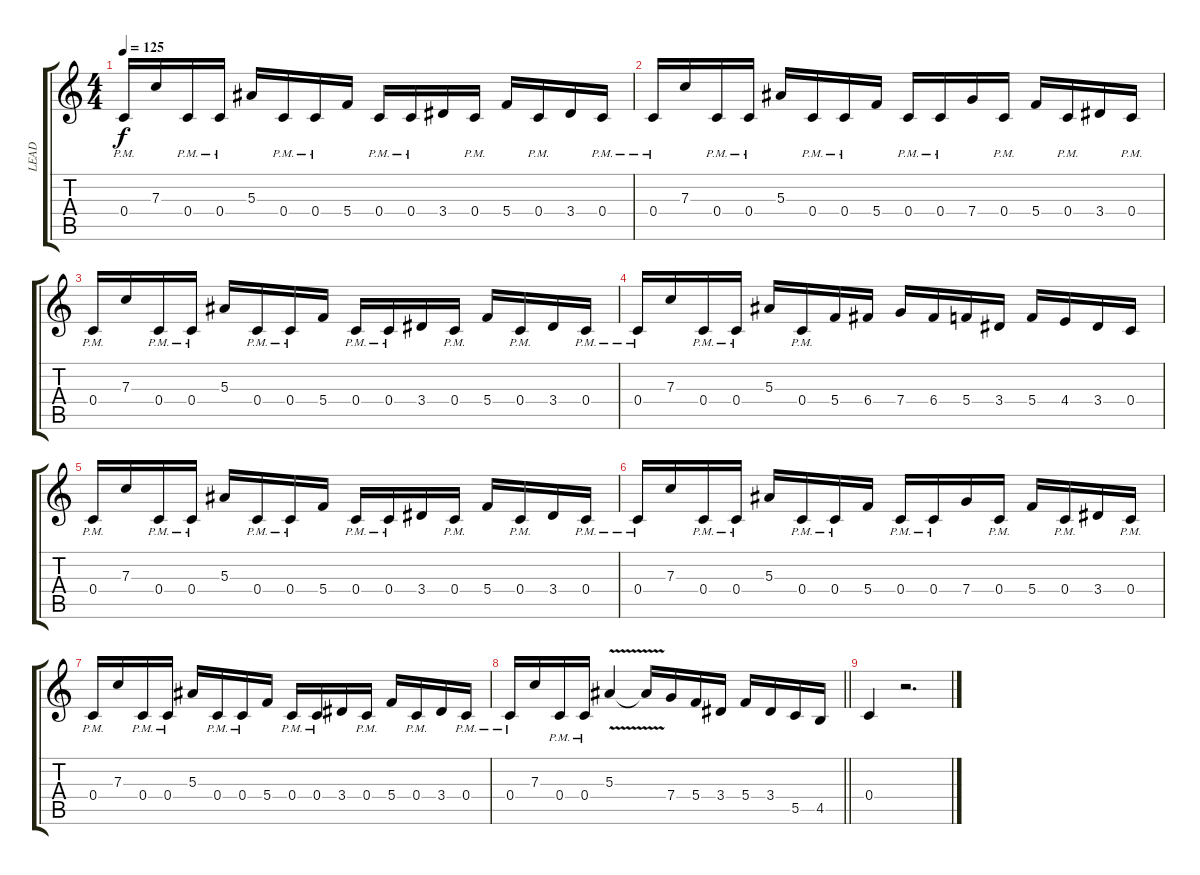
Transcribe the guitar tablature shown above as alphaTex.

\track ("LEAD" "LEAD") {instrument distortionguitar}
\staff {score tabs}
\tuning (D4 A3 F3 C3 G2 D2) {hide}
\ts (4 4)
\tempo 125
\clef g2
\ks c
0.4{pm}.16{dy f} 7.3.16 0.4{pm}.16 0.4{pm}.16 5.3.16 0.4{pm}.16 0.4{pm}.16 5.4.16 0.4{pm}.16 0.4{pm}.16 3.4.16 0.4{pm}.16 5.4.16 0.4{pm}.16 3.4.16 0.4{pm}.16 |
0.4{pm}.16 7.3.16 0.4{pm}.16 0.4{pm}.16 5.3.16 0.4{pm}.16 0.4{pm}.16 5.4.16 0.4{pm}.16 0.4{pm}.16 7.4.16 0.4{pm}.16 5.4.16 0.4{pm}.16 3.4.16 0.4{pm}.16 |
0.4{pm}.16 7.3.16 0.4{pm}.16 0.4{pm}.16 5.3.16 0.4{pm}.16 0.4{pm}.16 5.4.16 0.4{pm}.16 0.4{pm}.16 3.4.16 0.4{pm}.16 5.4.16 0.4{pm}.16 3.4.16 0.4{pm}.16 |
0.4{pm}.16 7.3.16 0.4{pm}.16 0.4{pm}.16 5.3.16 0.4{pm}.16 5.4.16 6.4.16 7.4.16 6.4.16 5.4.16 3.4.16 5.4.16 4.4.16 3.4.16 0.4.16 |
0.4{pm}.16 7.3.16 0.4{pm}.16 0.4{pm}.16 5.3.16 0.4{pm}.16 0.4{pm}.16 5.4.16 0.4{pm}.16 0.4{pm}.16 3.4.16 0.4{pm}.16 5.4.16 0.4{pm}.16 3.4.16 0.4{pm}.16 |
0.4{pm}.16 7.3.16 0.4{pm}.16 0.4{pm}.16 5.3.16 0.4{pm}.16 0.4{pm}.16 5.4.16 0.4{pm}.16 0.4{pm}.16 7.4.16 0.4{pm}.16 5.4.16 0.4{pm}.16 3.4.16 0.4{pm}.16 |
0.4{pm}.16 7.3.16 0.4{pm}.16 0.4{pm}.16 5.3.16 0.4{pm}.16 0.4{pm}.16 5.4.16 0.4{pm}.16 0.4{pm}.16 3.4.16 0.4{pm}.16 5.4.16 0.4{pm}.16 3.4.16 0.4{pm}.16 |
\barLineRight lightlight
0.4{pm}.16 7.3.16 0.4{pm}.16 0.4{pm}.16 5.3{v}.4 5.3{t}.16 7.4.16 5.4.16 3.4.16 5.4.16 3.4.16 5.5.16 4.5.16 |
0.4.4 r.2{d}
